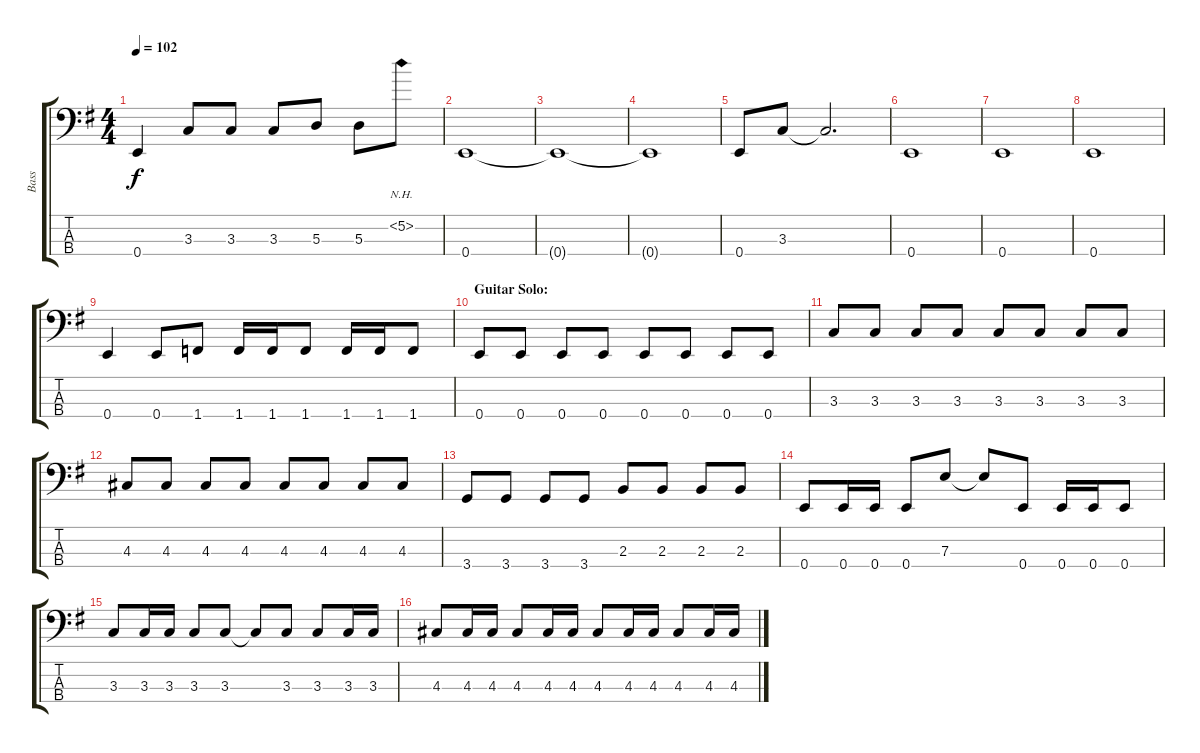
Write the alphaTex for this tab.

\track ("Bass" "Bass") {instrument electricbassfinger}
\staff {score tabs}
\tuning (G2 D2 A1 E1) {hide}
\ts (4 4)
\tempo 102
\clef f4
\ks eminor
0.4.4{dy f} 3.3.8 3.3.8 3.3.8 5.3.8 5.3.8 5.2{nh}.8 |
0.4.1 |
0.4{t}.1 |
0.4{t}.1 |
0.4.8 3.3.8 3.3{t}.2{d} |
0.4.1 |
0.4.1 |
0.4.1 |
0.4.4 0.4.8 1.4.8 1.4.16 1.4.16 1.4.8 1.4.16 1.4.16 1.4.8 |
\section ("" "Guitar Solo:")
0.4.8 0.4.8 0.4.8 0.4.8 0.4.8 0.4.8 0.4.8 0.4.8 |
3.3.8 3.3.8 3.3.8 3.3.8 3.3.8 3.3.8 3.3.8 3.3.8 |
4.3.8 4.3.8 4.3.8 4.3.8 4.3.8 4.3.8 4.3.8 4.3.8 |
3.4.8 3.4.8 3.4.8 3.4.8 2.3.8 2.3.8 2.3.8 2.3.8 |
0.4.8 0.4.16 0.4.16 0.4.8 7.3.8 7.3{t}.8 0.4.8 0.4.16 0.4.16 0.4.8 |
3.3.8 3.3.16 3.3.16 3.3.8 3.3.8 3.3{t}.8 3.3.8 3.3.8 3.3.16 3.3.16 |
4.3.8 4.3.16 4.3.16 4.3.8 4.3.16 4.3.16 4.3.8 4.3.16 4.3.16 4.3.8 4.3.16 4.3.16
